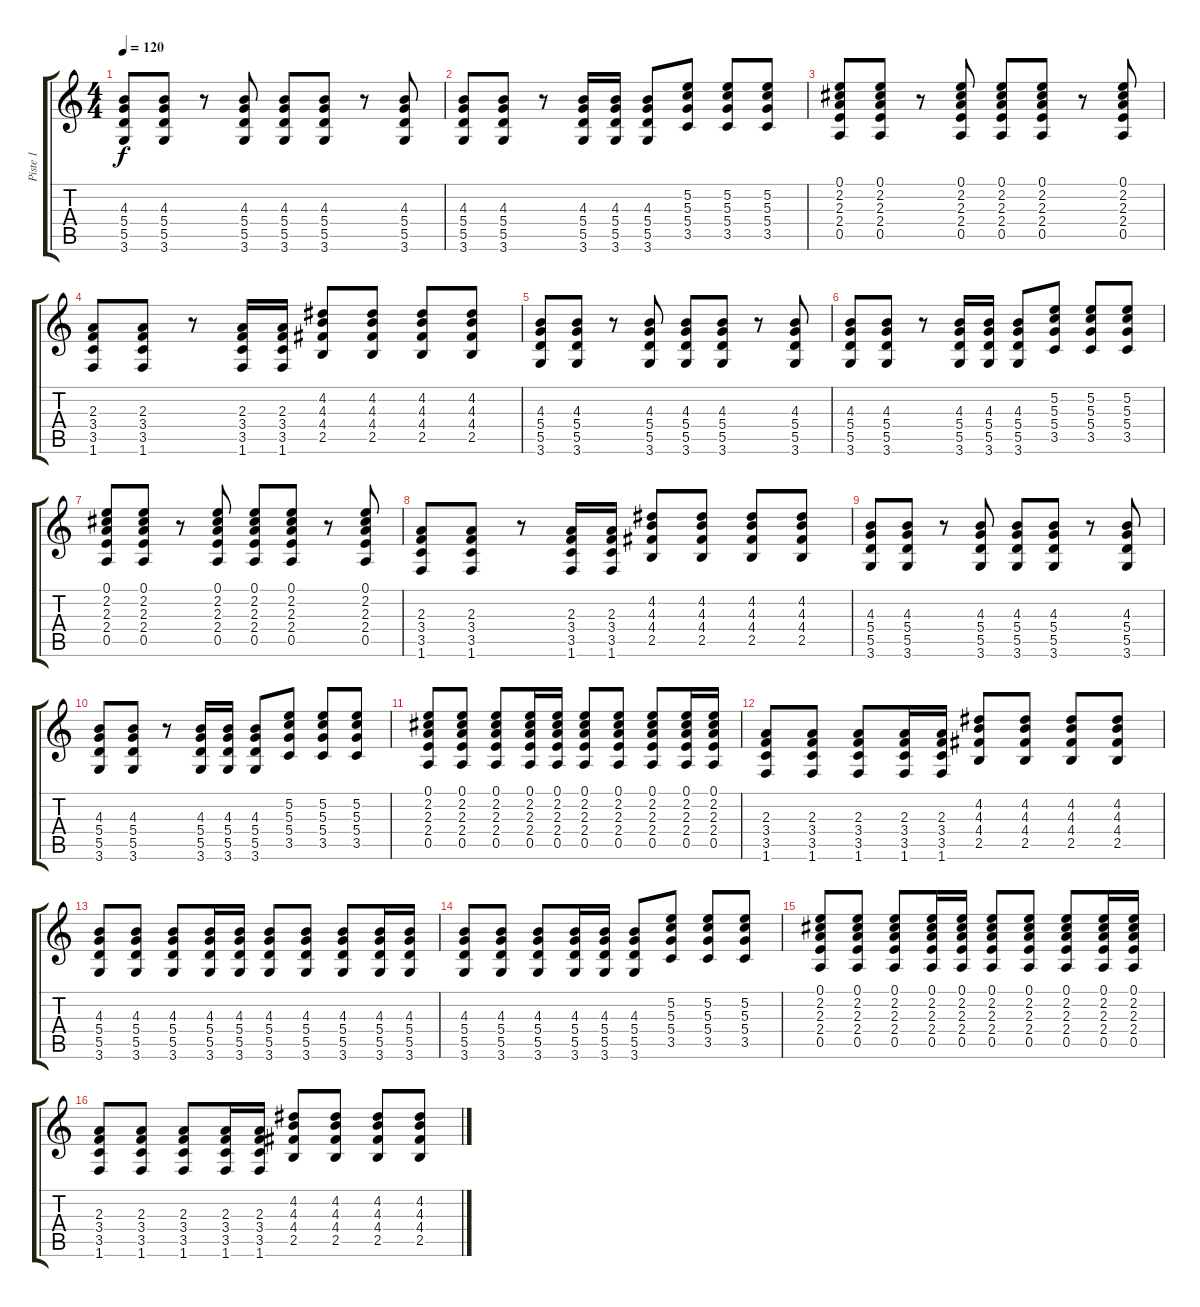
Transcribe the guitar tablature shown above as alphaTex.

\track ("Piste 1" "Piste 1") {instrument acousticguitarsteel}
\staff {score tabs}
\tuning (E4 B3 G3 D3 A2 E2) {hide}
\ts (4 4)
\tempo 120
\clef g2
\ks c
(4.3 5.4 5.5 3.6).8{dy f} (4.3 5.4 5.5 3.6).8 r.8 (4.3 5.4 5.5 3.6).8 (4.3 5.4 5.5 3.6).8 (4.3 5.4 5.5 3.6).8 r.8 (4.3 5.4 5.5 3.6).8 |
(4.3 5.4 5.5 3.6).8 (4.3 5.4 5.5 3.6).8 r.8 (4.3 5.4 5.5 3.6).16 (4.3 5.4 5.5 3.6).16 (4.3 5.4 5.5 3.6).8 (5.2 5.3 5.4 3.5).8 (5.2 5.3 5.4 3.5).8 (5.2 5.3 5.4 3.5).8 |
(0.1 2.2 2.3 2.4 0.5).8 (0.1 2.2 2.3 2.4 0.5).8 r.8 (0.1 2.2 2.3 2.4 0.5).8 (0.1 2.2 2.3 2.4 0.5).8 (0.1 2.2 2.3 2.4 0.5).8 r.8 (0.1 2.2 2.3 2.4 0.5).8 |
(2.3 3.4 3.5 1.6).8 (2.3 3.4 3.5 1.6).8 r.8 (2.3 3.4 3.5 1.6).16 (2.3 3.4 3.5 1.6).16 (4.2 4.3 4.4 2.5).8 (4.2 4.3 4.4 2.5).8 (4.2 4.3 4.4 2.5).8 (4.2 4.3 4.4 2.5).8 |
(4.3 5.4 5.5 3.6).8 (4.3 5.4 5.5 3.6).8 r.8 (4.3 5.4 5.5 3.6).8 (4.3 5.4 5.5 3.6).8 (4.3 5.4 5.5 3.6).8 r.8 (4.3 5.4 5.5 3.6).8 |
(4.3 5.4 5.5 3.6).8 (4.3 5.4 5.5 3.6).8 r.8 (4.3 5.4 5.5 3.6).16 (4.3 5.4 5.5 3.6).16 (4.3 5.4 5.5 3.6).8 (5.2 5.3 5.4 3.5).8 (5.2 5.3 5.4 3.5).8 (5.2 5.3 5.4 3.5).8 |
(0.1 2.2 2.3 2.4 0.5).8 (0.1 2.2 2.3 2.4 0.5).8 r.8 (0.1 2.2 2.3 2.4 0.5).8 (0.1 2.2 2.3 2.4 0.5).8 (0.1 2.2 2.3 2.4 0.5).8 r.8 (0.1 2.2 2.3 2.4 0.5).8 |
(2.3 3.4 3.5 1.6).8 (2.3 3.4 3.5 1.6).8 r.8 (2.3 3.4 3.5 1.6).16 (2.3 3.4 3.5 1.6).16 (4.2 4.3 4.4 2.5).8 (4.2 4.3 4.4 2.5).8 (4.2 4.3 4.4 2.5).8 (4.2 4.3 4.4 2.5).8 |
(4.3 5.4 5.5 3.6).8 (4.3 5.4 5.5 3.6).8 r.8 (4.3 5.4 5.5 3.6).8 (4.3 5.4 5.5 3.6).8 (4.3 5.4 5.5 3.6).8 r.8 (4.3 5.4 5.5 3.6).8 |
(4.3 5.4 5.5 3.6).8 (4.3 5.4 5.5 3.6).8 r.8 (4.3 5.4 5.5 3.6).16 (4.3 5.4 5.5 3.6).16 (4.3 5.4 5.5 3.6).8 (5.2 5.3 5.4 3.5).8 (5.2 5.3 5.4 3.5).8 (5.2 5.3 5.4 3.5).8 |
(0.1 2.2 2.3 2.4 0.5).8 (0.1 2.2 2.3 2.4 0.5).8 (0.1 2.2 2.3 2.4 0.5).8 (0.1 2.2 2.3 2.4 0.5).16 (0.1 2.2 2.3 2.4 0.5).16 (0.1 2.2 2.3 2.4 0.5).8 (0.1 2.2 2.3 2.4 0.5).8 (0.1 2.2 2.3 2.4 0.5).8 (0.1 2.2 2.3 2.4 0.5).16 (0.1 2.2 2.3 2.4 0.5).16 |
(2.3 3.4 3.5 1.6).8 (2.3 3.4 3.5 1.6).8 (2.3 3.4 3.5 1.6).8 (2.3 3.4 3.5 1.6).16 (2.3 3.4 3.5 1.6).16 (4.2 4.3 4.4 2.5).8 (4.2 4.3 4.4 2.5).8 (4.2 4.3 4.4 2.5).8 (4.2 4.3 4.4 2.5).8 |
(4.3 5.4 5.5 3.6).8 (4.3 5.4 5.5 3.6).8 (4.3 5.4 5.5 3.6).8 (4.3 5.4 5.5 3.6).16 (4.3 5.4 5.5 3.6).16 (4.3 5.4 5.5 3.6).8 (4.3 5.4 5.5 3.6).8 (4.3 5.4 5.5 3.6).8 (4.3 5.4 5.5 3.6).16 (4.3 5.4 5.5 3.6).16 |
(4.3 5.4 5.5 3.6).8 (4.3 5.4 5.5 3.6).8 (4.3 5.4 5.5 3.6).8 (4.3 5.4 5.5 3.6).16 (4.3 5.4 5.5 3.6).16 (4.3 5.4 5.5 3.6).8 (5.2 5.3 5.4 3.5).8 (5.2 5.3 5.4 3.5).8 (5.2 5.3 5.4 3.5).8 |
(0.1 2.2 2.3 2.4 0.5).8 (0.1 2.2 2.3 2.4 0.5).8 (0.1 2.2 2.3 2.4 0.5).8 (0.1 2.2 2.3 2.4 0.5).16 (0.1 2.2 2.3 2.4 0.5).16 (0.1 2.2 2.3 2.4 0.5).8 (0.1 2.2 2.3 2.4 0.5).8 (0.1 2.2 2.3 2.4 0.5).8 (0.1 2.2 2.3 2.4 0.5).16 (0.1 2.2 2.3 2.4 0.5).16 |
(2.3 3.4 3.5 1.6).8 (2.3 3.4 3.5 1.6).8 (2.3 3.4 3.5 1.6).8 (2.3 3.4 3.5 1.6).16 (2.3 3.4 3.5 1.6).16 (4.2 4.3 4.4 2.5).8 (4.2 4.3 4.4 2.5).8 (4.2 4.3 4.4 2.5).8 (4.2 4.3 4.4 2.5).8
